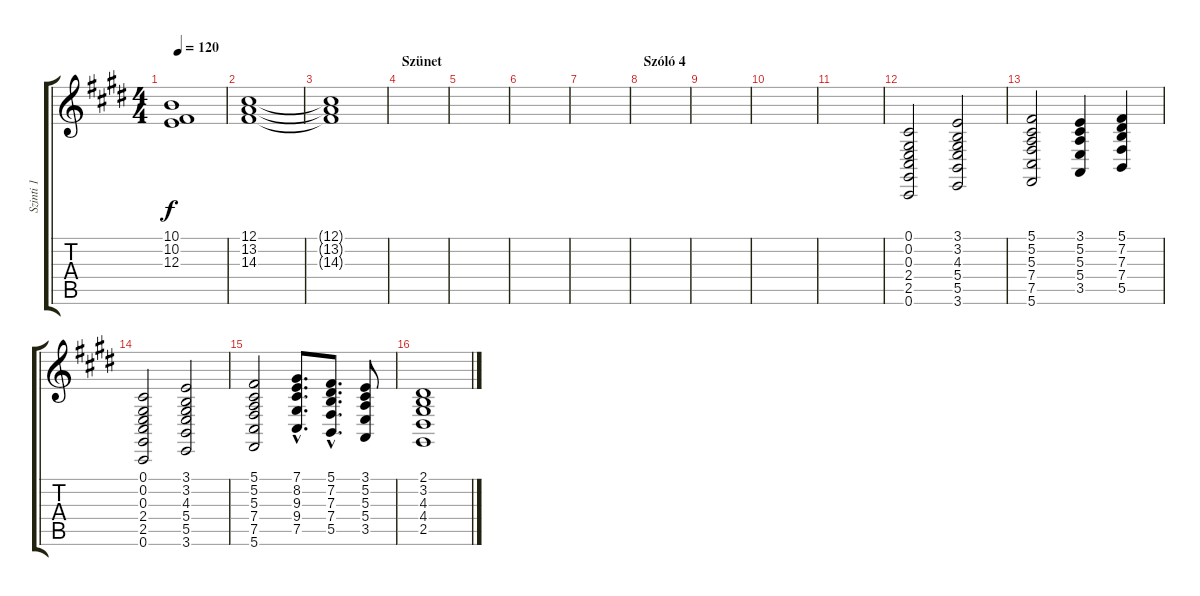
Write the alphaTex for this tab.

\track ("Szinti 1" "Szinti 1") {instrument stringensemble1}
\staff {score tabs}
\tuning (Db4 Ab3 E3 B2 Gb2 Db2) {hide}
\ts (4 4)
\tempo 120
\clef g2
\ks c#minor
(10.1 10.2 12.3).1{dy f} |
(12.1 13.2 14.3).1 |
(12.1{t} 13.2{t} 14.3{t}).1 |
\section ("" "Szünet")
|
|
|
|
\section ("" "Szóló 4")
|
|
|
|
(0.1 0.2 0.3 2.4 2.5 0.6).2 (3.1 3.2 4.3 5.4 5.5 3.6).2 |
(5.1 5.2 5.3 7.4 7.5 5.6).2 (3.1 5.2 5.3 5.4 3.5).4 (5.1 7.2 7.3 7.4 5.5).4 |
(0.1 0.2 0.3 2.4 2.5 0.6).2 (3.1 3.2 4.3 5.4 5.5 3.6).2 |
(5.1 5.2 5.3 7.4 7.5 5.6).2 (7.1{hac} 8.2{hac} 9.3{hac} 9.4{hac} 7.5{hac}).8{d} (5.1{hac} 7.2{hac} 7.3{hac} 7.4{hac} 5.5{hac}).8{d} (3.1 5.2 5.3 5.4 3.5).8 |
(2.1 3.2 4.3 4.4 2.5).1
